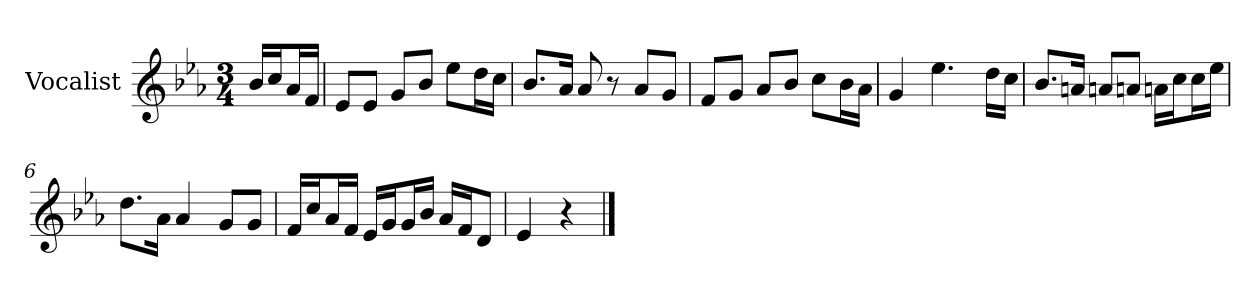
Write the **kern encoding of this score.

**kern
*part1
*staff1
*I"Vocalist
*k[b-e-a-]
*E-:
*M3/4
=
16b-LL
16ccJ
16a-L
16fJJ
=1
8e-L
8e-J
8gL
8b-J
8ee-L
16ddL
16ccJJ
=2
8.b-L
16a-Jk
8a-
8r
8a-L
8gJ
=3
8fL
8gJ
8a-L
8b-J
8ccL
16b-L
16a-JJ
=4
4g
4.ee-
16ddLL
16ccJJ
=5
8.b-L
16anJk
8anL
8anJ
16anLL
16ccJ
16ccL
16ee-JJ
=6
8.ddL
16a-Jk
4a-
8gL
8gJ
=7
16fLL
16ccJ
16a-L
16fJJ
16e-LL
16gJ
16gL
16b-JJ
16a-LL
16fJ
8dJ
=8
4e-
4r
==
*-
